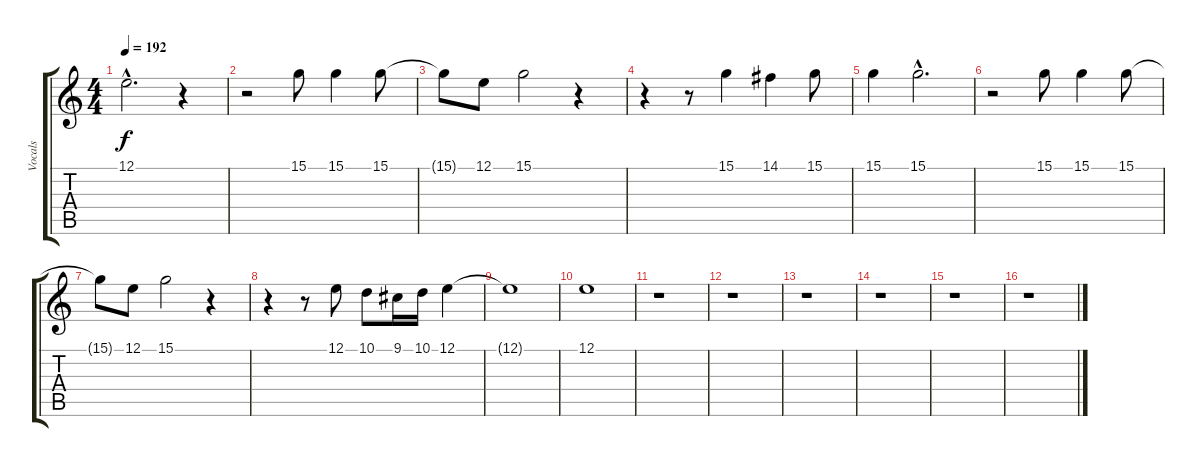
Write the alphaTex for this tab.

\track ("Vocals" "Vocals") {instrument lead1square}
\staff {score tabs}
\tuning (E4 B3 G3 D3 A2 E2) {hide}
\ts (4 4)
\tempo 192
\clef g2
\ks c
12.1{hac t}.2{d dy f} r.4 |
r.2 15.1.8 15.1.4 15.1.8 |
15.1{t}.8 12.1.8 15.1.2 r.4 |
r.4 r.8 15.1.4 14.1.4 15.1.8 |
15.1.4 15.1{hac}.2{d} |
r.2 15.1.8 15.1.4 15.1.8 |
15.1{t}.8 12.1.8 15.1.2 r.4 |
r.4 r.8 12.1.8 10.1.8 9.1.16 10.1.16 12.1.4 |
12.1{t}.1 |
12.1.1 |
r.1 |
r.1 |
r.1 |
r.1 |
r.1 |
r.1
